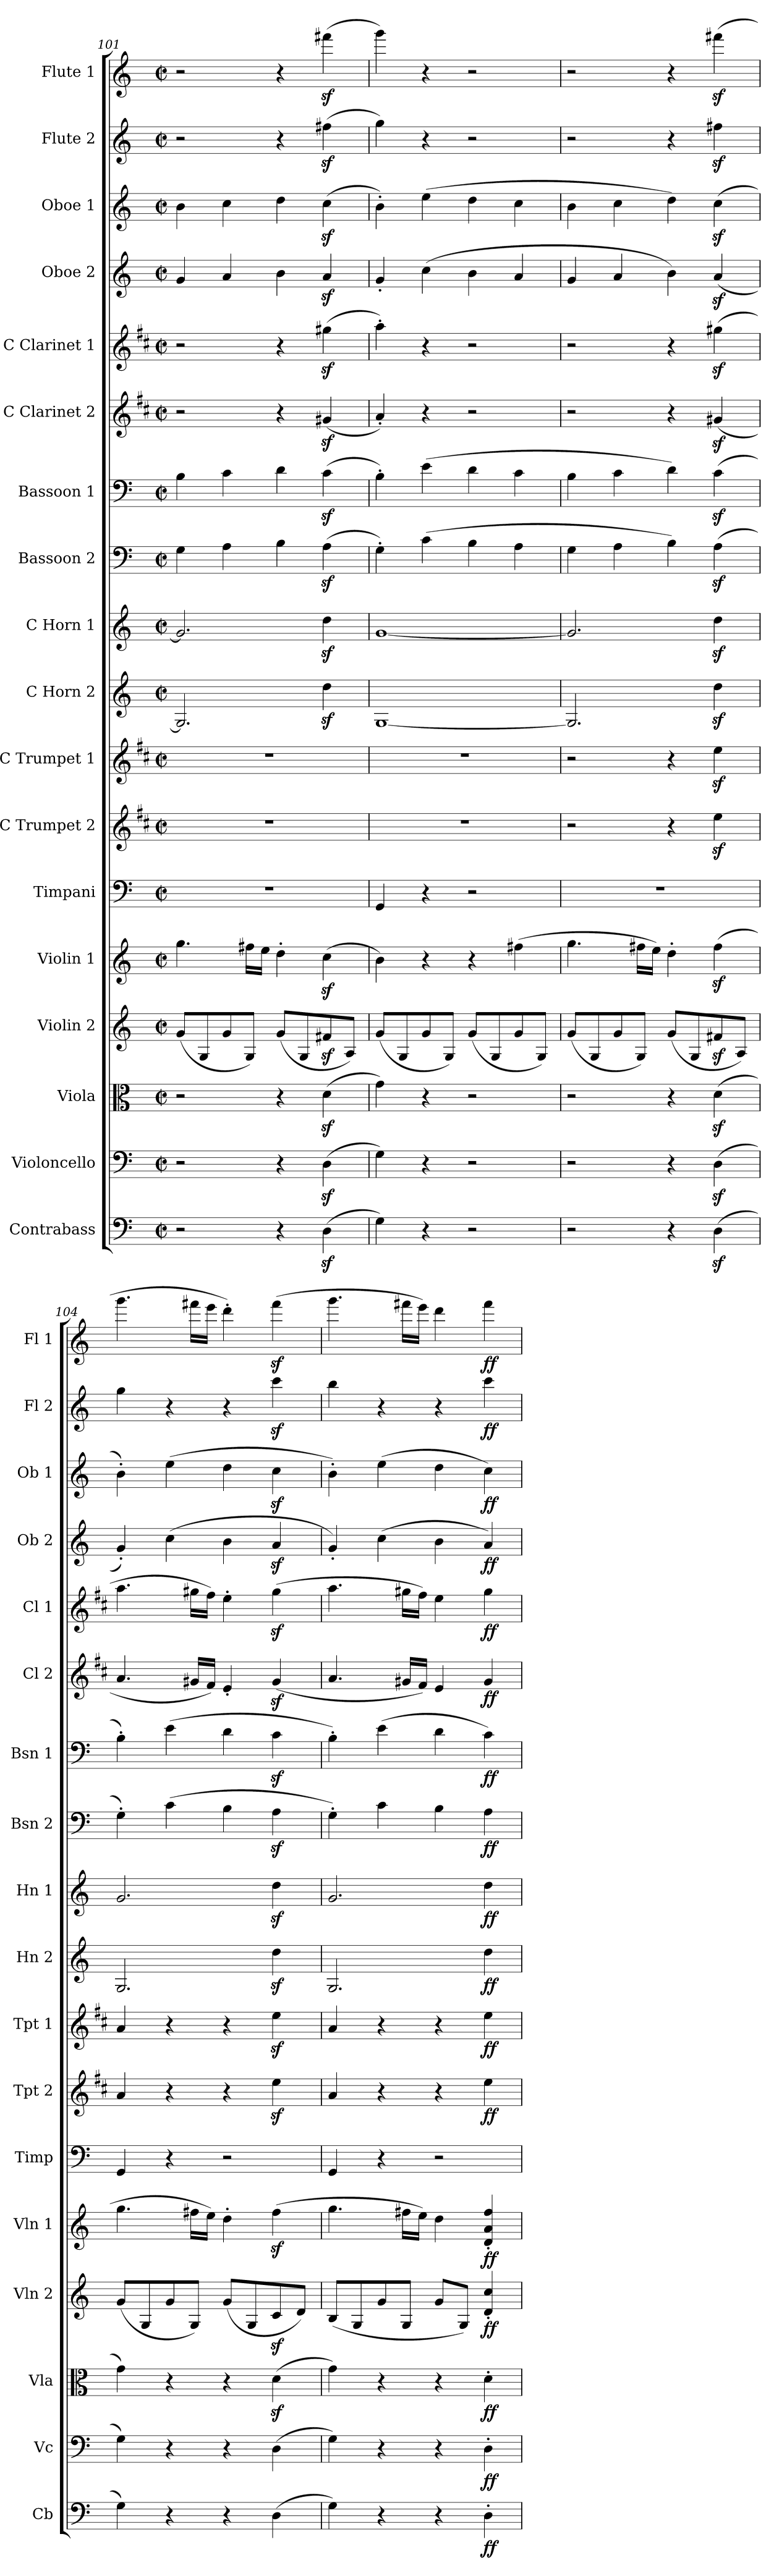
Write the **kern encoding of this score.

**kern	**dynam	**kern	**dynam	**kern	**dynam	**kern	**dynam	**kern	**dynam	**kern	**kern	**dynam	**kern	**dynam	**kern	**dynam	**kern	**dynam	**kern	**dynam	**kern	**dynam	**kern	**dynam	**kern	**dynam	**kern	**dynam	**kern	**dynam	**kern	**dynam	**kern	**dynam
*part18	*part18	*part17	*part17	*part16	*part16	*part15	*part15	*part14	*part14	*part13	*part12	*part12	*part11	*part11	*part10	*part10	*part9	*part9	*part8	*part8	*part7	*part7	*part6	*part6	*part5	*part5	*part4	*part4	*part3	*part3	*part2	*part2	*part1	*part1
*staff18	*staff18	*staff17	*staff17	*staff16	*staff16	*staff15	*staff15	*staff14	*staff14	*staff13	*staff12	*staff12	*staff11	*staff11	*staff10	*staff10	*staff9	*staff9	*staff8	*staff8	*staff7	*staff7	*staff6	*staff6	*staff5	*staff5	*staff4	*staff4	*staff3	*staff3	*staff2	*staff2	*staff1	*staff1
*I"Contrabass	*	*I"Violoncello	*	*I"Viola	*	*I"Violin 2	*	*I"Violin 1	*	*I"Timpani	*I"C Trumpet 2	*	*I"C Trumpet 1	*	*I"C Horn 2	*	*I"C Horn 1	*	*I"Bassoon 2	*	*I"Bassoon 1	*	*I"C Clarinet 2	*	*I"C Clarinet 1	*	*I"Oboe 2	*	*I"Oboe 1	*	*I"Flute 2	*	*I"Flute 1	*
*I'Cb	*	*I'Vc	*	*I'Vla	*	*I'Vln 2	*	*I'Vln 1	*	*I'Timp	*I'Tpt 2	*	*I'Tpt 1	*	*I'Hn 2	*	*I'Hn 1	*	*I'Bsn 2	*	*I'Bsn 1	*	*I'Cl 2	*	*I'Cl 1	*	*I'Ob 2	*	*I'Ob 1	*	*I'Fl 2	*	*I'Fl 1	*
!!LO:PB:g=z
*clefF4	*	*clefF4	*	*clefC3	*	*clefG2	*	*clefG2	*	*clefF4	*clefG2	*	*clefG2	*	*clefG2	*	*clefG2	*	*clefF4	*	*clefF4	*	*clefG2	*	*clefG2	*	*clefG2	*	*clefG2	*	*clefG2	*	*clefG2	*
*ITrd7c12	*	*	*	*	*	*	*	*	*	*	*ITrd1c2	*	*ITrd1c2	*	*ITrd7c12	*	*ITrd7c12	*	*	*	*	*	*ITrd1c2	*	*ITrd1c2	*	*	*	*	*	*	*	*	*
*k[]	*	*k[]	*	*k[]	*	*k[]	*	*k[]	*	*k[]	*k[]	*	*k[]	*	*k[]	*	*k[]	*	*k[]	*	*k[]	*	*k[]	*	*k[]	*	*k[]	*	*k[]	*	*k[]	*	*k[]	*
*M2/2	*	*M2/2	*	*M2/2	*	*M2/2	*	*M2/2	*	*M2/2	*M2/2	*	*M2/2	*	*M2/2	*	*M2/2	*	*M2/2	*	*M2/2	*	*M2/2	*	*M2/2	*	*M2/2	*	*M2/2	*	*M2/2	*	*M2/2	*
*met(c|)	*	*met(c|)	*	*met(c|)	*	*met(c|)	*	*met(c|)	*	*met(c|)	*met(c|)	*	*met(c|)	*	*met(c|)	*	*met(c|)	*	*met(c|)	*	*met(c|)	*	*met(c|)	*	*met(c|)	*	*met(c|)	*	*met(c|)	*	*met(c|)	*	*met(c|)	*
=101	=101	=101	=101	=101	=101	=101	=101	=101	=101	=101	=101	=101	=101	=101	=101	=101	=101	=101	=101	=101	=101	=101	=101	=101	=101	=101	=101	=101	=101	=101	=101	=101	=101	=101
2r	.	2r	.	2r	.	(8g/L	.	4.gg\	.	1r	1r	.	1r	.	2.GG/]	.	2.G/]	.	4G\	.	4B\	.	2r	.	2r	.	4g/	.	4b\	.	2r	.	2r	.
.	.	.	.	.	.	8G/	.	.	.	.	.	.	.	.	.	.	.	.	.	.	.	.	.	.	.	.	.	.	.	.	.	.	.	.
.	.	.	.	.	.	8g/	.	.	.	.	.	.	.	.	.	.	.	.	4A\	.	4c\	.	.	.	.	.	4a/	.	4cc\	.	.	.	.	.
.	.	.	.	.	.	8G/J)	.	16ff#X\LL	.	.	.	.	.	.	.	.	.	.	.	.	.	.	.	.	.	.	.	.	.	.	.	.	.	.
.	.	.	.	.	.	.	.	16ee\JJ	.	.	.	.	.	.	.	.	.	.	.	.	.	.	.	.	.	.	.	.	.	.	.	.	.	.
4r	.	4r	.	4r	.	(8g/L	.	4dd'\	.	.	.	.	.	.	.	.	.	.	4B\	.	4d\	.	4r	.	4r	.	4b\	.	4dd\	.	4r	.	4r	.
.	.	.	.	.	.	8G/	.	.	.	.	.	.	.	.	.	.	.	.	.	.	.	.	.	.	.	.	.	.	.	.	.	.	.	.
(4DDz<\	.	(4Dz<\	.	(4dz<\	.	8f#Xz</	.	(4ccz<\	.	.	.	.	.	.	4dz<\	.	4dz<\	.	(4Az<\	.	(4cz<\	.	(4f#Xz</	.	(4ff#Xz<\	.	4az</	.	(4ccz<\	.	(4ff#Xz<\	.	(4fff#Xz<\	.
.	.	.	.	.	.	8A/J)	.	.	.	.	.	.	.	.	.	.	.	.	.	.	.	.	.	.	.	.	.	.	.	.	.	.	.	.
=102	=102	=102	=102	=102	=102	=102	=102	=102	=102	=102	=102	=102	=102	=102	=102	=102	=102	=102	=102	=102	=102	=102	=102	=102	=102	=102	=102	=102	=102	=102	=102	=102	=102	=102
4GG\)	.	4G\)	.	4g\)	.	(8g/L	.	4b\)	.	4GG/	1r	.	1r	.	[1GG	.	[1G	.	4G'\)	.	4B'\)	.	4g'/)	.	4gg'\)	.	4g'/	.	4b'\)	.	4gg\)	.	4ggg\)	.
.	.	.	.	.	.	8G/	.	.	.	.	.	.	.	.	.	.	.	.	.	.	.	.	.	.	.	.	.	.	.	.	.	.	.	.
4r	.	4r	.	4r	.	8g/	.	4r	.	4r	.	.	.	.	.	.	.	.	(4c\	.	(4e\	.	4r	.	4r	.	(4cc\	.	(4ee\	.	4r	.	4r	.
.	.	.	.	.	.	8G/J)	.	.	.	.	.	.	.	.	.	.	.	.	.	.	.	.	.	.	.	.	.	.	.	.	.	.	.	.
2r	.	2r	.	2r	.	(8g/L	.	4r	.	2r	.	.	.	.	.	.	.	.	4B\	.	4d\	.	2r	.	2r	.	4b\	.	4dd\	.	2r	.	2r	.
.	.	.	.	.	.	8G/	.	.	.	.	.	.	.	.	.	.	.	.	.	.	.	.	.	.	.	.	.	.	.	.	.	.	.	.
.	.	.	.	.	.	8g/	.	(4ff#X\	.	.	.	.	.	.	.	.	.	.	4A\	.	4c\	.	.	.	.	.	4a/	.	4cc\	.	.	.	.	.
.	.	.	.	.	.	8G/J)	.	.	.	.	.	.	.	.	.	.	.	.	.	.	.	.	.	.	.	.	.	.	.	.	.	.	.	.
=103	=103	=103	=103	=103	=103	=103	=103	=103	=103	=103	=103	=103	=103	=103	=103	=103	=103	=103	=103	=103	=103	=103	=103	=103	=103	=103	=103	=103	=103	=103	=103	=103	=103	=103
2r	.	2r	.	2r	.	(8g/L	.	4.gg\	.	1r	2r	.	2r	.	2.GG/]	.	2.G/]	.	4G\	.	4B\	.	2r	.	2r	.	4g/	.	4b\	.	2r	.	2r	.
.	.	.	.	.	.	8G/	.	.	.	.	.	.	.	.	.	.	.	.	.	.	.	.	.	.	.	.	.	.	.	.	.	.	.	.
.	.	.	.	.	.	8g/	.	.	.	.	.	.	.	.	.	.	.	.	4A\	.	4c\	.	.	.	.	.	4a/	.	4cc\	.	.	.	.	.
.	.	.	.	.	.	8G/J)	.	16ff#X\LL	.	.	.	.	.	.	.	.	.	.	.	.	.	.	.	.	.	.	.	.	.	.	.	.	.	.
.	.	.	.	.	.	.	.	16ee\JJ)	.	.	.	.	.	.	.	.	.	.	.	.	.	.	.	.	.	.	.	.	.	.	.	.	.	.
4r	.	4r	.	4r	.	(8g/L	.	4dd'\	.	.	4r	.	4r	.	.	.	.	.	4B\)	.	4d\)	.	4r	.	4r	.	4b\)	.	4dd\)	.	4r	.	4r	.
.	.	.	.	.	.	8G/	.	.	.	.	.	.	.	.	.	.	.	.	.	.	.	.	.	.	.	.	.	.	.	.	.	.	.	.
(4DDz<\	.	(4Dz<\	.	(4dz<\	.	8f#Xz</	.	(4ff#z<\	.	.	4ddz<\	.	4ddz<\	.	4dz<\	.	4dz<\	.	(4Az<\	.	(4cz<\	.	(4f#Xz</	.	(4ff#Xz<\	.	(4az</	.	(4ccz<\	.	4ff#Xz<\	.	(4fff#Xz<\	.
.	.	.	.	.	.	8A/J)	.	.	.	.	.	.	.	.	.	.	.	.	.	.	.	.	.	.	.	.	.	.	.	.	.	.	.	.
=104	=104	=104	=104	=104	=104	=104	=104	=104	=104	=104	=104	=104	=104	=104	=104	=104	=104	=104	=104	=104	=104	=104	=104	=104	=104	=104	=104	=104	=104	=104	=104	=104	=104	=104
4GG\)	.	4G\)	.	4g\)	.	(8g/L	.	4.gg\	.	4GG/	4g/	.	4g/	.	2.GG/	.	2.G/	.	4G'\)	.	4B'\)	.	4.g/	.	4.gg\	.	4g'/)	.	4b'\)	.	4gg\	.	4.ggg\	.
.	.	.	.	.	.	8G/	.	.	.	.	.	.	.	.	.	.	.	.	.	.	.	.	.	.	.	.	.	.	.	.	.	.	.	.
4r	.	4r	.	4r	.	8g/	.	.	.	4r	4r	.	4r	.	.	.	.	.	(4c\	.	(4e\	.	.	.	.	.	(4cc\	.	(4ee\	.	4r	.	.	.
.	.	.	.	.	.	8G/J)	.	16ff#X\LL	.	.	.	.	.	.	.	.	.	.	.	.	.	.	16f#X/LL	.	16ff#X\LL	.	.	.	.	.	.	.	16fff#X\LL	.
.	.	.	.	.	.	.	.	16ee\JJ)	.	.	.	.	.	.	.	.	.	.	.	.	.	.	16e/JJ)	.	16ee\JJ)	.	.	.	.	.	.	.	16eee\JJ	.
4r	.	4r	.	4r	.	(8g/L	.	4dd'\	.	2r	4r	.	4r	.	.	.	.	.	4B\	.	4d\	.	4d'/	.	4dd'\	.	4b\	.	4dd\	.	4r	.	4ddd'\)	.
.	.	.	.	.	.	8G/	.	.	.	.	.	.	.	.	.	.	.	.	.	.	.	.	.	.	.	.	.	.	.	.	.	.	.	.
(4DD\	.	(4D\	.	(4dz<\	.	8cz</	.	(4ff#z<\	.	.	4ddz<\	.	4ddz<\	.	4dz<\	.	4dz<\	.	4Az<\	.	4cz<\	.	(4f#z</	.	(4ff#z<\	.	4az</	.	4ccz<\	.	4cccz<\	.	(4fff#z<\	.
.	.	.	.	.	.	8d/J)	.	.	.	.	.	.	.	.	.	.	.	.	.	.	.	.	.	.	.	.	.	.	.	.	.	.	.	.
=105	=105	=105	=105	=105	=105	=105	=105	=105	=105	=105	=105	=105	=105	=105	=105	=105	=105	=105	=105	=105	=105	=105	=105	=105	=105	=105	=105	=105	=105	=105	=105	=105	=105	=105
4GG\)	.	4G\)	.	4g\)	.	(8B/L	.	4.gg\	.	4GG/	4g/	.	4g/	.	2.GG/	.	2.G/	.	4G'\)	.	4B'\)	.	4.g/	.	4.gg\	.	4g'/)	.	4b'\)	.	4bb\	.	4.ggg\	.
.	.	.	.	.	.	8G/	.	.	.	.	.	.	.	.	.	.	.	.	.	.	.	.	.	.	.	.	.	.	.	.	.	.	.	.
4r	.	4r	.	4r	.	8g/	.	.	.	4r	4r	.	4r	.	.	.	.	.	4c\	.	(4e\	.	.	.	.	.	(4cc\	.	(4ee\	.	4r	.	.	.
.	.	.	.	.	.	8G/J	.	16ff#X\LL	.	.	.	.	.	.	.	.	.	.	.	.	.	.	16f#X/LL	.	16ff#X\LL	.	.	.	.	.	.	.	16fff#X\LL	.
.	.	.	.	.	.	.	.	16ee\JJ)	.	.	.	.	.	.	.	.	.	.	.	.	.	.	16e/JJ)	.	16ee\JJ)	.	.	.	.	.	.	.	16eee\JJ)	.
4r	.	4r	.	4r	.	8g/L	.	4dd\	.	2r	4r	.	4r	.	.	.	.	.	4B\	.	4d\	.	4d/	.	4dd\	.	4b\	.	4dd\	.	4r	.	4ddd\	.
.	.	.	.	.	.	8G/J)	.	.	.	.	.	.	.	.	.	.	.	.	.	.	.	.	.	.	.	.	.	.	.	.	.	.	.	.
!	!LO:DY:b	!	!LO:DY:b	!	!LO:DY:b	!	!LO:DY:b	!	!LO:DY:b	!	!	!LO:DY:b	!	!LO:DY:b	!	!LO:DY:b	!	!LO:DY:b	!	!LO:DY:b	!	!LO:DY:b	!	!LO:DY:b	!	!LO:DY:b	!	!LO:DY:b	!	!LO:DY:b	!	!LO:DY:b	!	!LO:DY:b
4DD'\	ff	4D'\	ff	4d'\	ff	4d/' 4cc/'	ff	4d/' 4a/' 4ff#/'	ff	.	4dd\	ff	4dd\	ff	4d\	ff	4d\	ff	4A\	ff	4c\)	ff	4f#/	ff	4ff#\	ff	4a/)	ff	4cc\)	ff	4ccc\	ff	4fff#\	ff
=	=	=	=	=	=	=	=	=	=	=	=	=	=	=	=	=	=	=	=	=	=	=	=	=	=	=	=	=	=	=	=	=	=	=
*-	*-	*-	*-	*-	*-	*-	*-	*-	*-	*-	*-	*-	*-	*-	*-	*-	*-	*-	*-	*-	*-	*-	*-	*-	*-	*-	*-	*-	*-	*-	*-	*-	*-	*-
